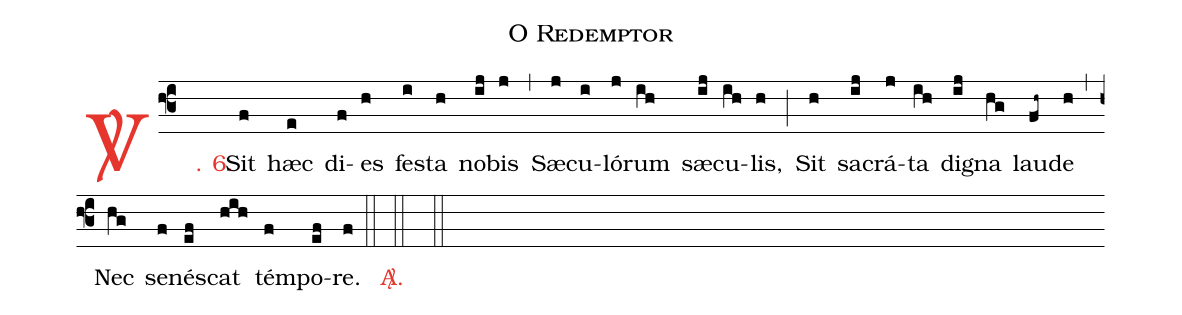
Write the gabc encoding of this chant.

name: O Redemptor;
%%
(f3)

<c><sp>V/</sp>. 6.</c>() Sit(f) hæc(e) di(f)es(h) fes(i)ta(h) no(ij)bis(j) (,) Sæ(j)cu(i)ló(j)rum(ih) sæ(ij)cu(ih)lis,(h) (;) Sit(h) sa(ij)crá(j)ta(ih) dig(ij)na(hg) lau(fh~)de(h) (,) Nec(hg) se(f)nés(ef)cat(hih) tém(f)po(ef)re.(f)

(::)

<c><sp>A/</sp>.</c>(::)

(::)
